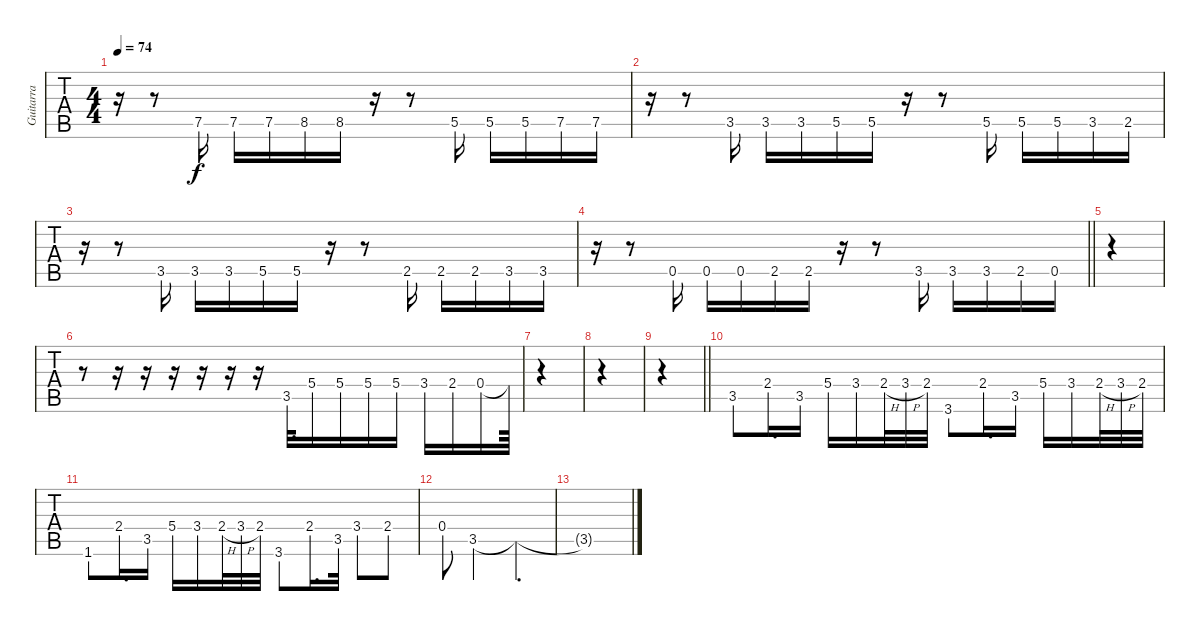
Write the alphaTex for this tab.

\track ("Guitarra" "Guitarra") {instrument overdrivenguitar}
\staff {tabs}
\tuning (E4 B3 G3 D3 A2 E2) {hide}
\ts (4 4)
\tempo 74
\clef g2
\ks c
r.16{dy f} r.8 7.5.16 7.5.16 7.5.16 8.5.16 8.5.16 r.16 r.8 5.5.16 5.5.16 5.5.16 7.5.16 7.5.16 |
r.16 r.8 3.5.16 3.5.16 3.5.16 5.5.16 5.5.16 r.16 r.8 5.5.16 5.5.16 5.5.16 3.5.16 2.5.16 |
r.16 r.8 3.5.16 3.5.16 3.5.16 5.5.16 5.5.16 r.16 r.8 2.5.16 2.5.16 2.5.16 3.5.16 3.5.16 |
\barLineRight lightlight
r.16 r.8 0.5.16 0.5.16 0.5.16 2.5.16 2.5.16 r.16 r.8 3.5.16 3.5.16 3.5.16 2.5.16 0.5.16 |
|
r.8 r.16 r.16 r.16 r.16 r.16 r.16 3.5.32{d} 5.4.16 5.4.16 5.4.16 5.4.16 3.4.16 2.4.16 0.4.16 0.4{t}.64 |
|
|
\barLineRight lightlight
|
3.5.8 2.4.16{d} 3.5.16 5.4.16 3.4.16 2.4{h}.32 3.4{h}.32 2.4.32 3.6.8 2.4.16{d} 3.5.16 5.4.16 3.4.16 2.4{h}.32 3.4{h}.32 2.4.32 |
1.6.8 2.4.16{d} 3.5.16 5.4.16 3.4.16 2.4{h}.32 3.4{h}.32 2.4.32 3.6.8 2.4.16{d} 3.5.32 3.4.8 2.4.8 |
0.4.8 3.5.2 3.5{t}.4{d} |
3.5{t}.1
